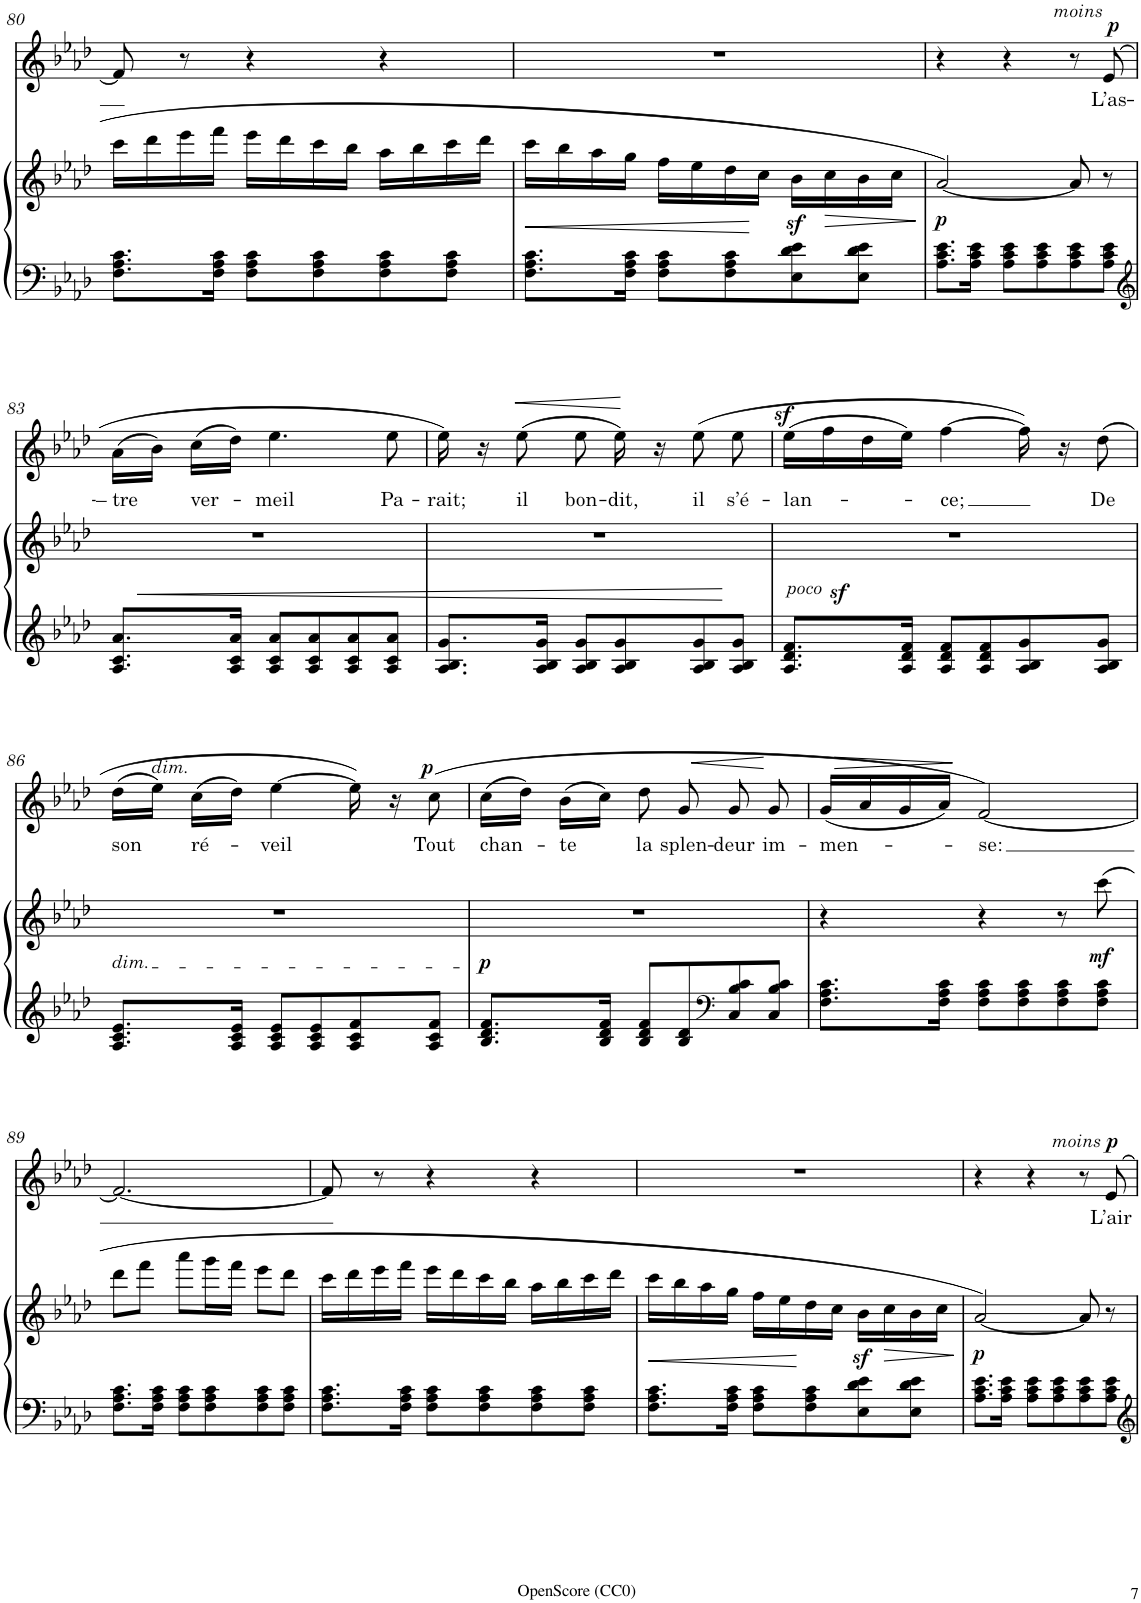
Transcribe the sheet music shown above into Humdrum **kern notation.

**kern	**kern	**dynam	**kern	**text	**dynam
*part2	*part2	*part2	*part1	*part1	*part1
*staff3	*staff2	*staff2/3	*staff1	*staff1	*staff1
*I"Piano	*	*	*I"Chant Voice	*	*
*I'Pno	*	*	*	*	*
!!LO:PB:g=z
*clefF4	*clefG2	*	*clefG2	*	*
*k[b-e-a-d-]	*k[b-e-a-d-]	*	*k[b-e-a-d-]	*	*
*M3/4	*M3/4	*	*M3/4	*	*
=80	=80	=80	=80	=80	=80
8.F\ 8.A-\ 8.c\L	16ccc\LL	.	8f/]	.	.
.	16ddd-\	.	.	.	.
.	16eee-\	.	8r	.	.
16F\ 16A-\ 16c\Jk	16fff\JJ	.	.	.	.
8F\ 8A-\ 8c\L	16eee-\LL	.	4r	.	.
.	16ddd-\	.	.	.	.
8F\ 8A-\ 8c\	16ccc\	.	.	.	.
.	16bb-\JJ	.	.	.	.
8F\ 8A-\ 8c\	16aa-\LL	.	4r	.	.
.	16bb-\	.	.	.	.
8F\ 8A-\ 8c\J	16ccc\	.	.	.	.
.	16ddd-\JJ	.	.	.	.
=81	=81	=81	=81	=81	=81
!	!	!LO:HP:b	!	!	!
8.F\ 8.A-\ 8.c\L	16ccc\LL	<	2.r	.	.
.	16bb-\	.	.	.	.
.	16aa-\	.	.	.	.
16F\ 16A-\ 16c\Jk	16gg\JJ	.	.	.	.
8F\ 8A-\ 8c\L	16ff\LL	.	.	.	.
.	16ee-\	.	.	.	.
8F\ 8A-\ 8c\	16dd-\	.	.	.	.
.	16cc\JJ	[	.	.	.
8E-\ 8d-\ 8e-\	16b-z<\LL	.	.	.	.
!	!	!LO:HP:b	!	!	!
.	16cc\	>	.	.	.
8E-\ 8d-\ 8e-\J	16b-\	.	.	.	.
.	16cc\JJ	.	.	.	.
.	.	]	.	.	.
=82	=82	=82	=82	=82	=82
!	!	!LO:DY:b	!	!	!
8.A-\ 8.c\ 8.e-\L	[2a-/	p	4r	.	.
16A-\ 16c\ 16e-\Jk	.	.	.	.	.
8A-\ 8c\ 8e-\L	.	.	4r	.	.
8A-\ 8c\ 8e-\	.	.	.	.	.
8A-\ 8c\ 8e-\	8a-/]	.	8r	.	.
!	!	!	!LO:TX:a:i:t=moins	!	!
!	!	!	!	!LO:LY:b	!LO:DY:a
8A-\ 8c\ 8e-\J	8r	.	(8e-/	L’as-	p
!!LO:LB:g=z
=83	=83	=83	=83	=83	=83
*clefG2	*	*	*	*	*
!	!	!	!	!LO:LY:b	!
8.A-/ 8.c/ 8.a-/L	2.r	.	(16a-\LL	-– tre	.
.	.	.	16b-\JJ)	.	.
!	!	!	!	!LO:LY:b	!
.	.	.	(16cc\LL	ver-	.
16A-/ 16c/ 16a-/Jk	.	.	16dd-\JJ)	.	.
!	!	!	!	!LO:LY:b	!
8A-/ 8c/ 8a-/L	.	.	4.ee-\	-meil	.
8A-/ 8c/ 8a-/	.	.	.	.	.
8A-/ 8c/ 8a-/	.	.	.	.	.
!	!	!	!	!LO:LY:b	!
8A-/ 8c/ 8a-/J	.	.	8ee-\	Pa-	.
=84	=84	=84	=84	=84	=84
!	!	!	!	!LO:LY:b	!
8.A-/ 8.B-/ 8.g/L	2.r	.	16ee-\)	-rait;	.
.	.	.	16r	.	.
!	!	!	!	!LO:LY:b	!LO:HP:b
.	.	.	(8ee-\	il	<
16A-/ 16B-/ 16g/Jk	.	.	.	.	.
!	!	!	!	!LO:LY:b	!
8A-/ 8B-/ 8g/L	.	.	8ee-\	bon-	.
!	!	!	!	!LO:LY:b	!
8A-/ 8B-/ 8g/	.	.	16ee-\)	-dit,	.
.	.	.	16r	.	[
!	!	!	!	!LO:LY:b	!
8A-/ 8B-/ 8g/	.	.	(8ee-\	il	.
!	!	!	!	!LO:LY:b	!
8A-/ 8B-/ 8g/J	.	.	8ee-\	s’é-	.
=85	=85	=85	=85	=85	=85
!LO:TX:a:i:t=poco	!	!	!	!	!
!	!	!	!	!LO:LY:b	!
8.A-/z> 8.d-/z> 8.f/z>L	2.r	.	(16ee-z>\LL	-lan-	.
.	.	.	16ff\	.	.
.	.	.	16dd-\	.	.
16A-/ 16d-/ 16f/Jk	.	.	16ee-\JJ)	.	.
!	!	!	!	!LO:LY:b	!
8A-/ 8d-/ 8f/L	.	.	[4ff\	-ce;	.
8A-/ 8d-/ 8f/	.	.	.	.	.
8A-/ 8B-/ 8g/	.	.	16ff\])	.	.
.	.	.	16r	.	.
!	!	!	!	!LO:LY:b	!
8A-/ 8B-/ 8g/J	.	.	(8dd-\	De	.
!!LO:LB:g=z
=86	=86	=86	=86	=86	=86
!LO:TX:a:i:t=dim.	!	!	!	!	!
!	!	!	!	!LO:LY:b	!
8.A-/ 8.c/ 8.e-/L	2.r	.	(16dd-\LL	son	.
!	!	!	!LO:TX:a:i:t=dim.	!	!
.	.	.	16ee-\JJ)	.	.
!	!	!	!	!LO:LY:b	!
.	.	.	(16cc\LL	ré-	.
16A-/ 16c/ 16e-/Jk	.	.	16dd-\JJ)	.	.
!	!	!	!	!LO:LY:b	!
8A-/ 8c/ 8e-/L	.	.	[4ee-\	-veil	.
8A-/ 8c/ 8e-/	.	.	.	.	.
8A-/ 8c/ 8f/	.	.	16ee-\])	.	.
.	.	.	16r	.	.
!	!	!	!	!LO:LY:b	!LO:DY:a
8A-/ 8c/ 8f/J	.	.	(8cc\	Tout	p
=87	=87	=87	=87	=87	=87
!	!	!LO:DY:a=2	!	!LO:LY:b	!
8.B-/ 8.d-/ 8.f/L	2.r	p	(16cc\LL	chan-	.
.	.	.	16dd-\JJ)	.	.
!	!	!	!	!LO:LY:b	!
.	.	.	(16b-\LL	-te	.
16B-/ 16d-/ 16f/Jk	.	.	16cc\JJ)	.	.
!	!	!	!	!LO:LY:b	!
8B-/ 8d-/ 8f/L	.	.	8dd-\	la	.
!	!	!	!	!LO:LY:b	!LO:HP:b
8B-/ 8d-/	.	.	8g/	splen-	<
*clefF4	*	*	*	*	*
!	!	!	!	!LO:LY:b	!
8C/ 8B-/ 8c/	.	.	8g/	-deur	.
!	!	!	!	!LO:LY:b	!
8C/ 8B-/ 8c/J	.	.	8g/	im-	.
.	.	.	.	.	[
=88	=88	=88	=88	=88	=88
!	!	!	!	!LO:LY:b	!LO:HP:b
8.F\ 8.A-\ 8.c\L	4r	.	(16g/LL	-men-	>
.	.	.	16a-/	.	.
.	.	.	16g/	.	.
16F\ 16A-\ 16c\Jk	.	.	16a-/JJ)	.	.
!	!	!	!	!LO:LY:b	!
8F\ 8A-\ 8c\L	4r	.	[2f/)	-se:	]
8F\ 8A-\ 8c\	.	.	.	.	.
8F\ 8A-\ 8c\	8r	.	.	.	.
!	!	!LO:DY:b	!	!	!
8F\ 8A-\ 8c\J	(8ccc\	mf	.	.	.
!!LO:LB:g=z
=89	=89	=89	=89	=89	=89
8.F\ 8.A-\ 8.c\L	8ddd-\L	.	2.f/_	.	.
.	8fff\J	.	.	.	.
16F\ 16A-\ 16c\Jk	.	.	.	.	.
8F\ 8A-\ 8c\L	8aaa-\L	.	.	.	.
8F\ 8A-\ 8c\	16ggg\L	.	.	.	.
.	16fff\JJ	.	.	.	.
8F\ 8A-\ 8c\	8eee-\L	.	.	.	.
8F\ 8A-\ 8c\J	8ddd-\J	.	.	.	.
=90	=90	=90	=90	=90	=90
8.F\ 8.A-\ 8.c\L	16ccc\LL	.	8f/]	.	.
.	16ddd-\	.	.	.	.
.	16eee-\	.	8r	.	.
16F\ 16A-\ 16c\Jk	16fff\JJ	.	.	.	.
8F\ 8A-\ 8c\L	16eee-\LL	.	4r	.	.
.	16ddd-\	.	.	.	.
8F\ 8A-\ 8c\	16ccc\	.	.	.	.
.	16bb-\JJ	.	.	.	.
8F\ 8A-\ 8c\	16aa-\LL	.	4r	.	.
.	16bb-\	.	.	.	.
8F\ 8A-\ 8c\J	16ccc\	.	.	.	.
.	16ddd-\JJ	.	.	.	.
=91	=91	=91	=91	=91	=91
!	!	!LO:HP:b	!	!	!
8.F\ 8.A-\ 8.c\L	16ccc\LL	<	2.r	.	.
.	16bb-\	.	.	.	.
.	16aa-\	.	.	.	.
16F\ 16A-\ 16c\Jk	16gg\JJ	.	.	.	.
8F\ 8A-\ 8c\L	16ff\LL	.	.	.	.
.	16ee-\	.	.	.	.
8F\ 8A-\ 8c\	16dd-\	[	.	.	.
.	16cc\JJ	.	.	.	.
8E-\ 8d-\ 8e-\	16b-z<\LL	.	.	.	.
!	!	!LO:HP:b	!	!	!
.	16cc\	>	.	.	.
8E-\ 8d-\ 8e-\J	16b-\	.	.	.	.
.	16cc\JJ	.	.	.	.
.	.	]	.	.	.
=92	=92	=92	=92	=92	=92
!	!	!LO:DY:b	!	!	!
8.A-\ 8.c\ 8.e-\L	[2a-/)	p	4r	.	.
16A-\ 16c\ 16e-\Jk	.	.	.	.	.
8A-\ 8c\ 8e-\L	.	.	4r	.	.
8A-\ 8c\ 8e-\	.	.	.	.	.
!	!	!	!	!	!LO:DY:a
!	!	!	!	!	!LO:DY:n=1:a
8A-\ 8c\ 8e-\	8a-/]	.	8r	.	other-dynamics p
!	!	!	!	!LO:LY:b	!
8A-\ 8c\ 8e-\J	8r	.	8e-/	L’air	.
=	=	=	=	=	=
*-	*-	*-	*-	*-	*-
